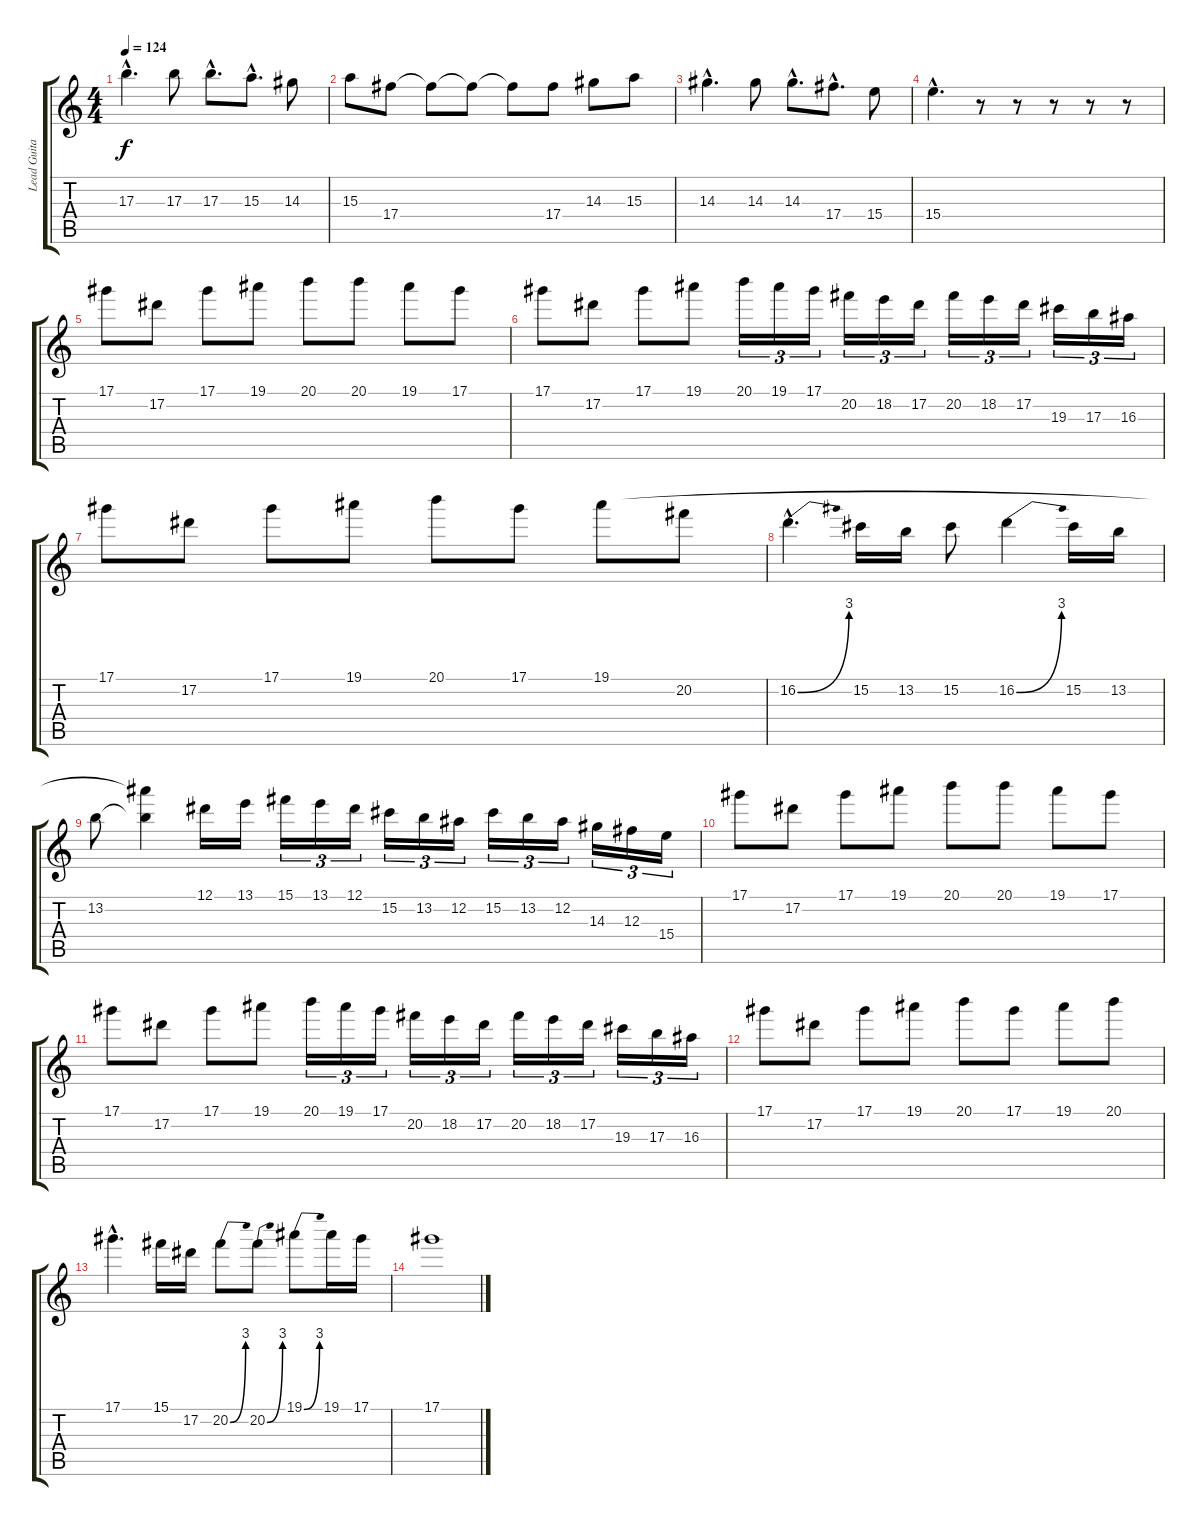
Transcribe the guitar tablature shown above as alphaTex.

\track ("Lead Guitar 2" "Lead Guita") {instrument distortionguitar}
\staff {score tabs}
\tuning (Eb4 Bb3 Gb3 Db3 Ab2 Eb2) {hide}
\ts (4 4)
\tempo 124
\clef g2
\ks c
17.3{hac}.4{d dy f} 17.3.8 17.3{hac}.8{d} 15.3{hac}.8{d} 14.3.8 |
15.3.8 17.4.8 17.4{t}.8 17.4{t}.8 17.4{t}.8 17.4.8 14.3.8 15.3.8 |
14.3{hac}.4{d} 14.3.8 14.3{hac}.8{d} 17.4{hac}.8{d} 15.4.8 |
15.4{hac}.4{d} r.8 r.8 r.8 r.8 r.8 |
17.1.8 17.2.8 17.1.8 19.1.8 20.1.8 20.1.8 19.1.8 17.1.8 |
17.1.8 17.2.8 17.1.8 19.1.8 20.1.16{tu (3 2)} 19.1.16{tu (3 2)} 17.1.16{tu (3 2)} 20.2.16{tu (3 2)} 18.2.16{tu (3 2)} 17.2.16{tu (3 2)} 20.2.16{tu (3 2)} 18.2.16{tu (3 2)} 17.2.16{tu (3 2)} 19.3.16{tu (3 2)} 17.3.16{tu (3 2)} 16.3.16{tu (3 2)} |
17.1.8 17.2.8 17.1.8 19.1.8 20.1.8 17.1.8 19.1.8 20.2.8 |
16.2{be (bend 0 0 60 12) hac}.4{d} 15.2.16 13.2.16 15.2.8 16.2{be (bend 0 0 60 12)}.4 15.2.16 13.2.16 |
13.2.8 (19.1{t} 13.2{t}).4 12.1.16 13.1.16 15.1.16{tu (3 2)} 13.1.16{tu (3 2)} 12.1.16{tu (3 2)} 15.2.16{tu (3 2)} 13.2.16{tu (3 2)} 12.2.16{tu (3 2)} 15.2.16{tu (3 2)} 13.2.16{tu (3 2)} 12.2.16{tu (3 2)} 14.3.16{tu (3 2)} 12.3.16{tu (3 2)} 15.4.16{tu (3 2)} |
17.1.8 17.2.8 17.1.8 19.1.8 20.1.8 20.1.8 19.1.8 17.1.8 |
17.1.8 17.2.8 17.1.8 19.1.8 20.1.16{tu (3 2)} 19.1.16{tu (3 2)} 17.1.16{tu (3 2)} 20.2.16{tu (3 2)} 18.2.16{tu (3 2)} 17.2.16{tu (3 2)} 20.2.16{tu (3 2)} 18.2.16{tu (3 2)} 17.2.16{tu (3 2)} 19.3.16{tu (3 2)} 17.3.16{tu (3 2)} 16.3.16{tu (3 2)} |
17.1.8 17.2.8 17.1.8 19.1.8 20.1.8 17.1.8 19.1.8 20.1.8 |
17.1{hac}.4{d} 15.1.16 17.2.16 20.2{be (bend 0 0 60 12)}.8 20.2{be (bend 0 0 60 12)}.8 19.1{be (bend 0 0 60 12)}.8 19.1.16 17.1.16 |
17.1.1
